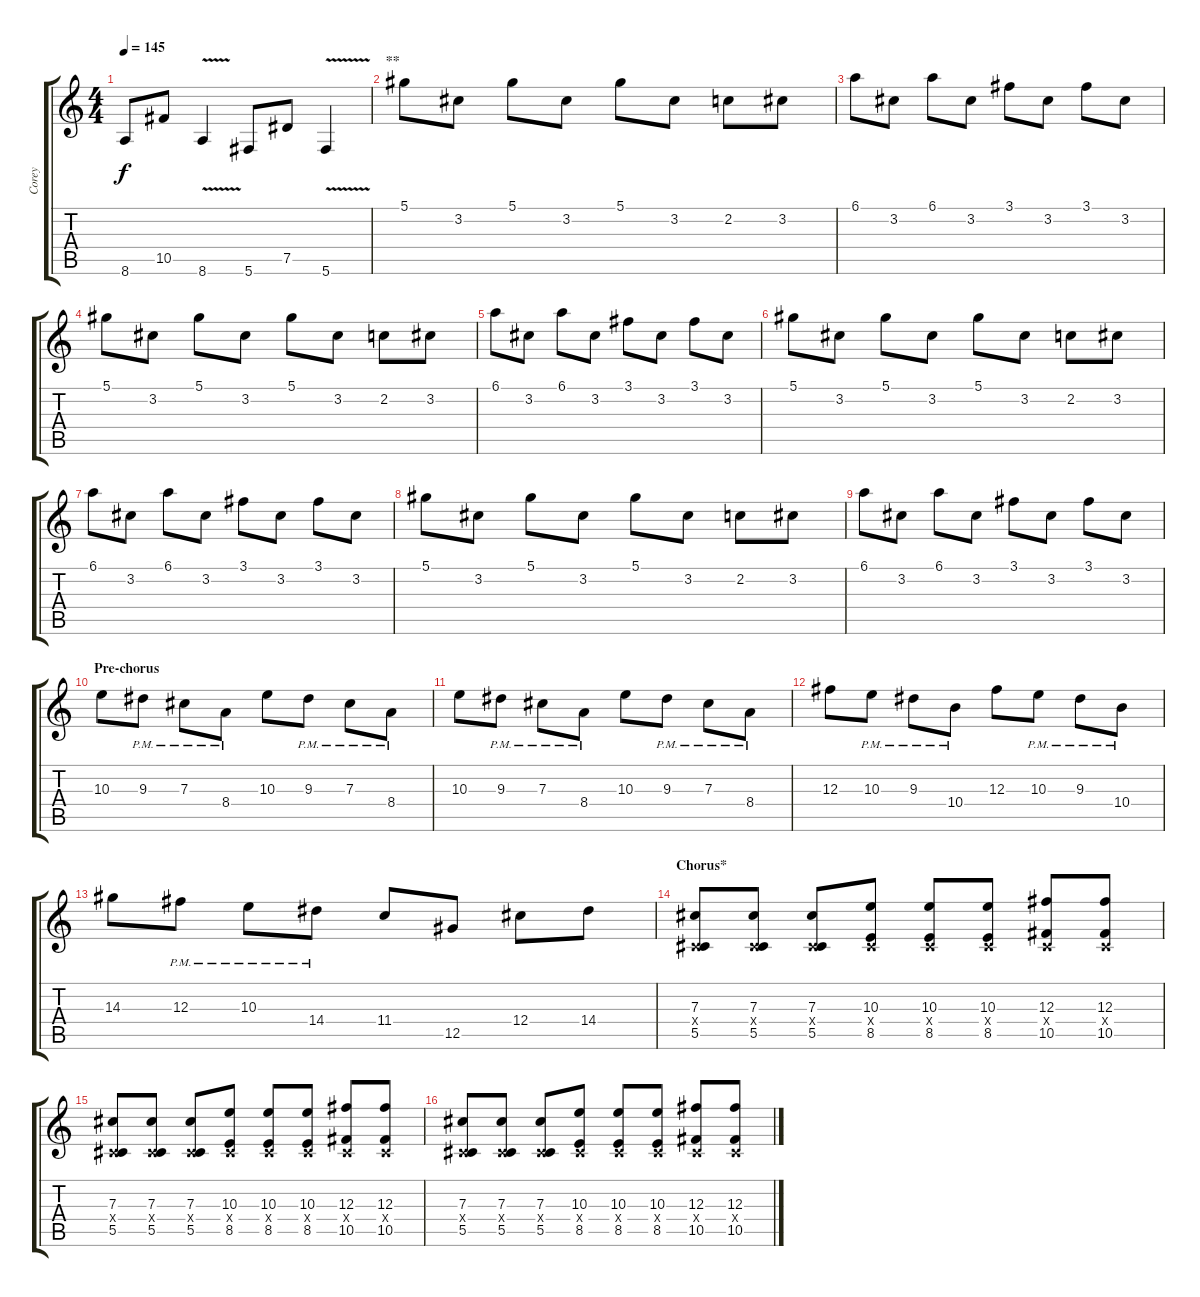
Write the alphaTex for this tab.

\track ("Corey" "Corey") {instrument overdrivenguitar}
\staff {score tabs}
\tuning (Eb4 Bb3 Gb3 Db3 Ab2 Db2) {hide}
\ts (4 4)
\tempo 145
\clef g2
\ks c
8.6.8{dy f} 10.5.8 8.6{v}.4 5.6.8 7.5.8 5.6{v}.4 |
\section ("" "**")
5.1.8 3.2.8 5.1.8 3.2.8 5.1.8 3.2.8 2.2.8 3.2.8 |
6.1.8 3.2.8 6.1.8 3.2.8 3.1.8 3.2.8 3.1.8 3.2.8 |
5.1.8 3.2.8 5.1.8 3.2.8 5.1.8 3.2.8 2.2.8 3.2.8 |
6.1.8 3.2.8 6.1.8 3.2.8 3.1.8 3.2.8 3.1.8 3.2.8 |
5.1.8 3.2.8 5.1.8 3.2.8 5.1.8 3.2.8 2.2.8 3.2.8 |
6.1.8 3.2.8 6.1.8 3.2.8 3.1.8 3.2.8 3.1.8 3.2.8 |
5.1.8 3.2.8 5.1.8 3.2.8 5.1.8 3.2.8 2.2.8 3.2.8 |
6.1.8 3.2.8 6.1.8 3.2.8 3.1.8 3.2.8 3.1.8 3.2.8 |
\section ("" "Pre-chorus")
10.3.8 9.3{pm}.8 7.3{pm}.8 8.4{pm}.8 10.3.8 9.3{pm}.8 7.3{pm}.8 8.4{pm}.8 |
10.3.8 9.3{pm}.8 7.3{pm}.8 8.4{pm}.8 10.3.8 9.3{pm}.8 7.3{pm}.8 8.4{pm}.8 |
12.3.8 10.3{pm}.8 9.3{pm}.8 10.4{pm}.8 12.3.8 10.3{pm}.8 9.3{pm}.8 10.4{pm}.8 |
14.3.8 12.3{pm}.8 10.3{pm}.8 14.4{pm}.8 11.4.8 12.5.8 12.4.8 14.4.8 |
\section ("" "Chorus*")
(7.3 0.4{x} 5.5).8 (7.3 0.4{x} 5.5).8 (7.3 0.4{x} 5.5).8 (10.3 0.4{x} 8.5).8 (10.3 0.4{x} 8.5).8 (10.3 0.4{x} 8.5).8 (12.3 0.4{x} 10.5).8 (12.3 0.4{x} 10.5).8 |
(7.3 0.4{x} 5.5).8 (7.3 0.4{x} 5.5).8 (7.3 0.4{x} 5.5).8 (10.3 0.4{x} 8.5).8 (10.3 0.4{x} 8.5).8 (10.3 0.4{x} 8.5).8 (12.3 0.4{x} 10.5).8 (12.3 0.4{x} 10.5).8 |
(7.3 0.4{x} 5.5).8 (7.3 0.4{x} 5.5).8 (7.3 0.4{x} 5.5).8 (10.3 0.4{x} 8.5).8 (10.3 0.4{x} 8.5).8 (10.3 0.4{x} 8.5).8 (12.3 0.4{x} 10.5).8 (12.3 0.4{x} 10.5).8
